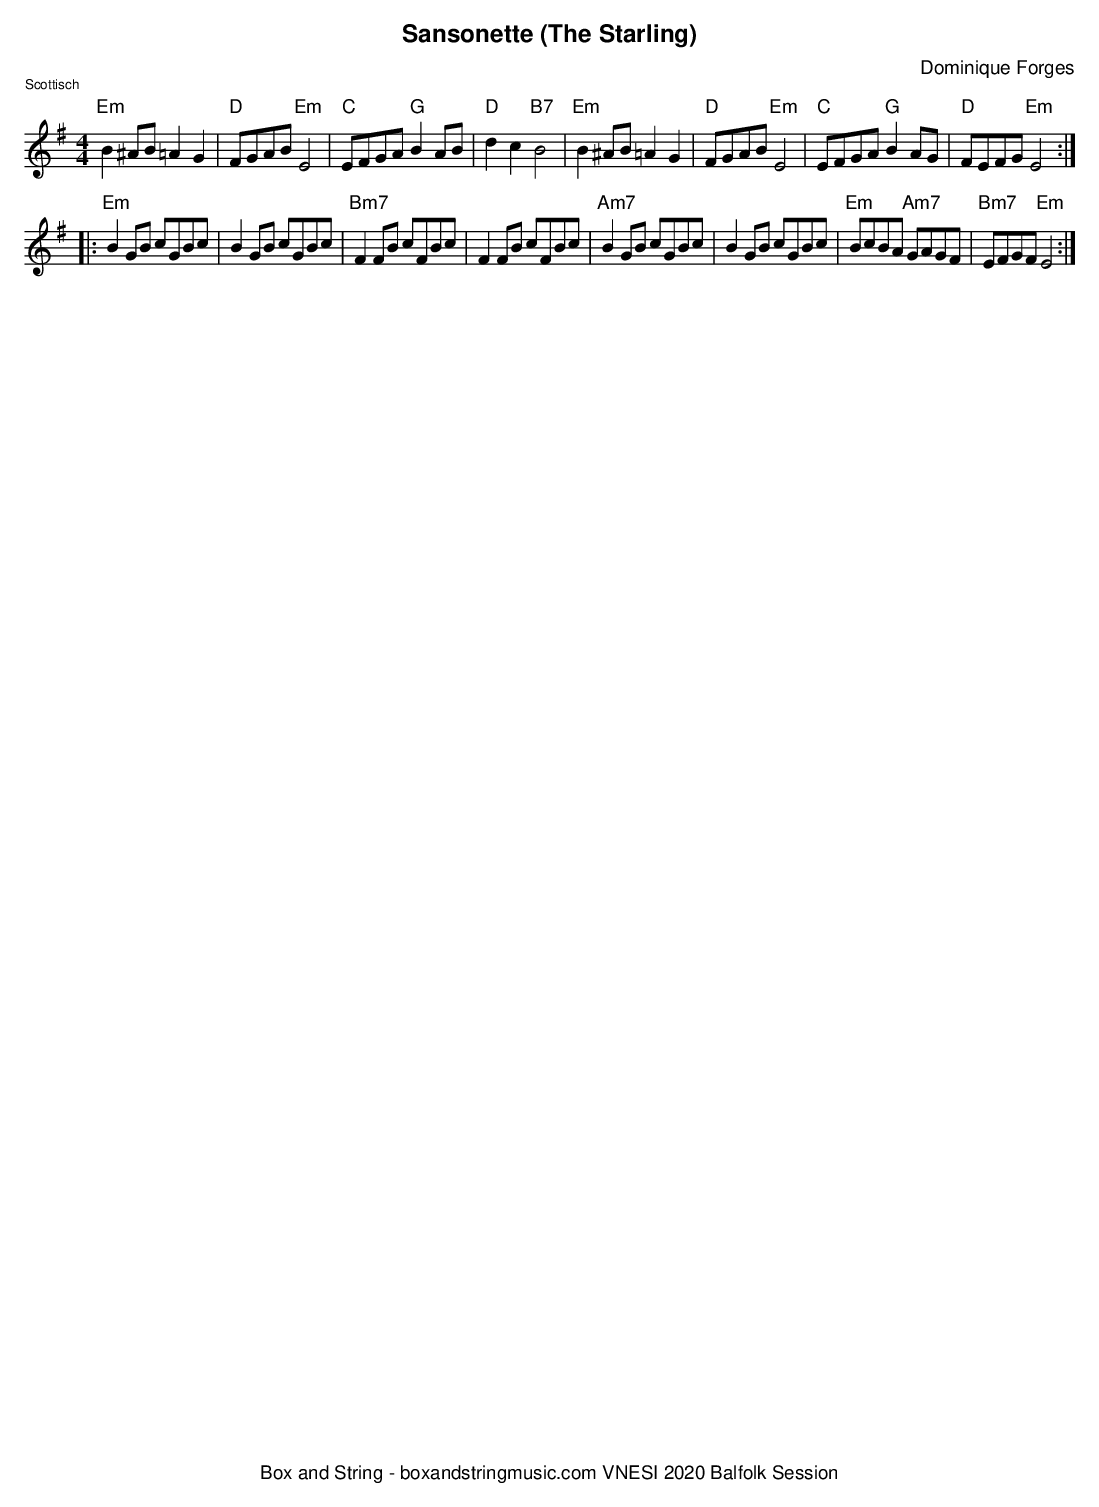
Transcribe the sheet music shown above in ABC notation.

X:1
T:Sansonette (The Starling)
C:Dominique Forges
M:4/4
L:1/8
K:Em
"Em"B2^AB =A2 G2 |"D" FGAB "Em"E4 |"C" EFGA"G" B2 AB |"D" d2 c2 "B7"B4 |\
"Em"B2^AB =A2 G2 |"D" FGAB "Em"E4 | "C"EFGA "G"B2 AG |"D" FEFG "Em"E4 :|
|:"Em"B2 GB cGBc | B2 GB cGBc | "Bm7"F2 FB cFBc | F2 FB cFBc |\
"Am7"B2 GB cGBc | B2 GB cGBc |"Em" BcBA "Am7"GAGF |"Bm7" EFGF "Em"E4 :|
